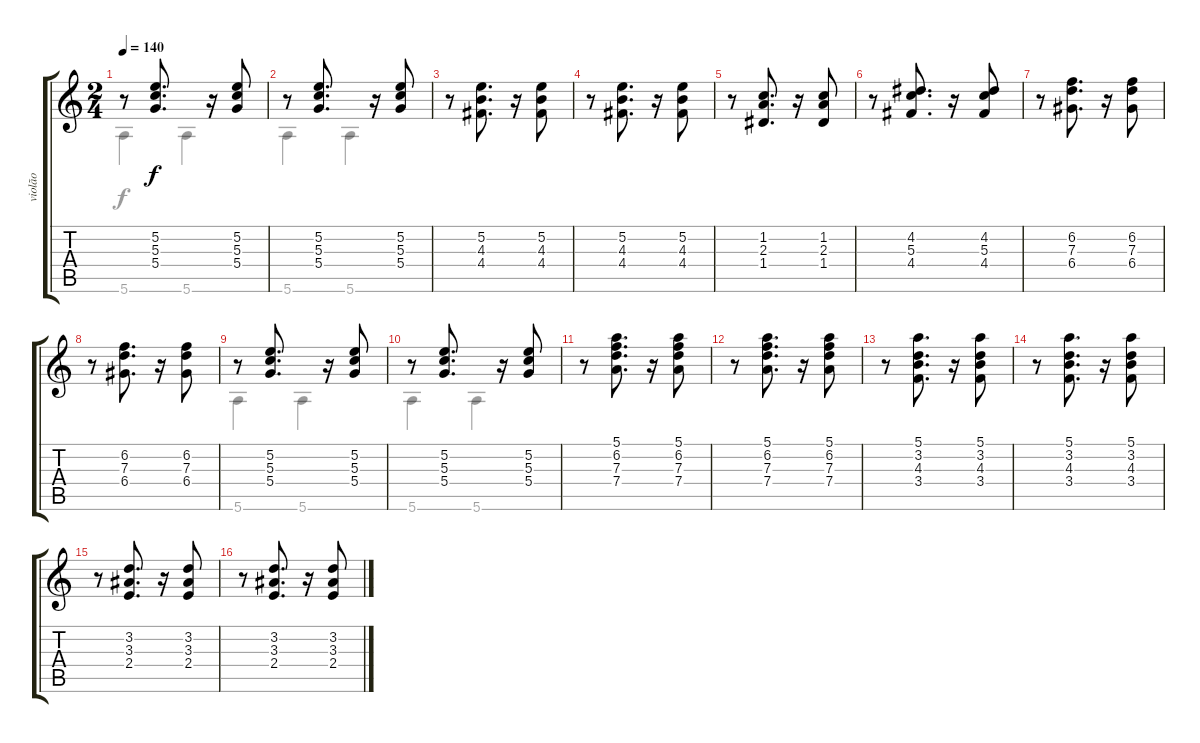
\track ("violão" "violão") {instrument acousticguitarnylon}
\staff {score tabs}
\tuning (E4 B3 G3 D3 A2 E2) {hide}
\voice
\ts (2 4)
\tempo 140
\clef g2
\ks c
r.8{dy f} (5.2 5.3 5.4).8{d} r.16 (5.2 5.3 5.4).8 |
r.8 (5.2 5.3 5.4).8{d} r.16 (5.2 5.3 5.4).8 |
r.8 (5.2 4.3 4.4).8{d} r.16 (5.2 4.3 4.4).8 |
r.8 (5.2 4.3 4.4).8{d} r.16 (5.2 4.3 4.4).8 |
r.8 (1.2 2.3 1.4).8{d} r.16 (1.2 2.3 1.4).8 |
r.8 (4.2 5.3 4.4).8{d} r.16 (4.2 5.3 4.4).8 |
r.8 (6.2 7.3 6.4).8{d} r.16 (6.2 7.3 6.4).8 |
r.8 (6.2 7.3 6.4).8{d} r.16 (6.2 7.3 6.4).8 |
r.8 (5.2 5.3 5.4).8{d} r.16 (5.2 5.3 5.4).8 |
r.8 (5.2 5.3 5.4).8{d} r.16 (5.2 5.3 5.4).8 |
r.8 (5.1 6.2 7.3 7.4).8{d} r.16 (5.1 6.2 7.3 7.4).8 |
r.8 (5.1 6.2 7.3 7.4).8{d} r.16 (5.1 6.2 7.3 7.4).8 |
r.8 (5.1 3.2 4.3 3.4).8{d} r.16 (5.1 3.2 4.3 3.4).8 |
r.8 (5.1 3.2 4.3 3.4).8{d} r.16 (5.1 3.2 4.3 3.4).8 |
r.8 (3.2 3.3 2.4).8{d} r.16 (3.2 3.3 2.4).8 |
r.8 (3.2 3.3 2.4).8{d} r.16 (3.2 3.3 2.4).8
\voice
\clef g2
\ottava regular
\simile none
\ks c
5.6.4{dy f} 5.6.4 |
5.6.4 5.6.4 |
|
|
|
|
|
|
5.6.4 5.6.4 |
5.6.4 5.6.4 |
|
|
|
|
|
